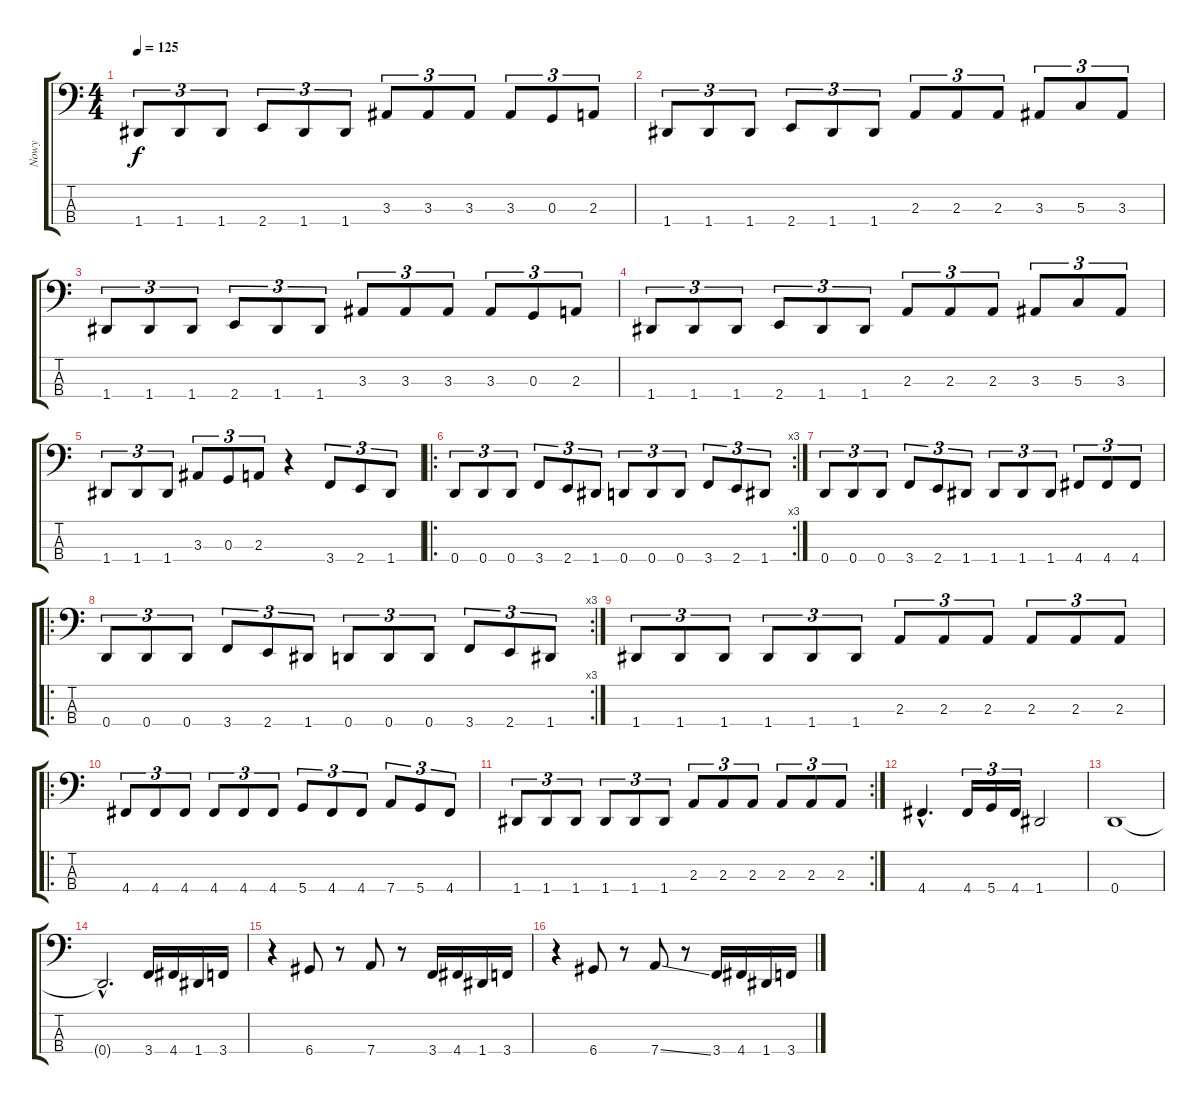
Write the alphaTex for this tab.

\track ("Nowy" "Nowy") {instrument electricbassfinger}
\staff {score tabs}
\tuning (F2 C2 G1 D1) {hide}
\ts (4 4)
\tempo 125
\clef f4
\ks c
1.4.8{tu (3 2) dy f} 1.4.8{tu (3 2)} 1.4.8{tu (3 2)} 2.4.8{tu (3 2)} 1.4.8{tu (3 2)} 1.4.8{tu (3 2)} 3.3.8{tu (3 2)} 3.3.8{tu (3 2)} 3.3.8{tu (3 2)} 3.3.8{tu (3 2)} 0.3.8{tu (3 2)} 2.3.8{tu (3 2)} |
1.4.8{tu (3 2)} 1.4.8{tu (3 2)} 1.4.8{tu (3 2)} 2.4.8{tu (3 2)} 1.4.8{tu (3 2)} 1.4.8{tu (3 2)} 2.3.8{tu (3 2)} 2.3.8{tu (3 2)} 2.3.8{tu (3 2)} 3.3.8{tu (3 2)} 5.3.8{tu (3 2)} 3.3.8{tu (3 2)} |
1.4.8{tu (3 2)} 1.4.8{tu (3 2)} 1.4.8{tu (3 2)} 2.4.8{tu (3 2)} 1.4.8{tu (3 2)} 1.4.8{tu (3 2)} 3.3.8{tu (3 2)} 3.3.8{tu (3 2)} 3.3.8{tu (3 2)} 3.3.8{tu (3 2)} 0.3.8{tu (3 2)} 2.3.8{tu (3 2)} |
1.4.8{tu (3 2)} 1.4.8{tu (3 2)} 1.4.8{tu (3 2)} 2.4.8{tu (3 2)} 1.4.8{tu (3 2)} 1.4.8{tu (3 2)} 2.3.8{tu (3 2)} 2.3.8{tu (3 2)} 2.3.8{tu (3 2)} 3.3.8{tu (3 2)} 5.3.8{tu (3 2)} 3.3.8{tu (3 2)} |
1.4.8{tu (3 2)} 1.4.8{tu (3 2)} 1.4.8{tu (3 2)} 3.3.8{tu (3 2)} 0.3.8{tu (3 2)} 2.3.8{tu (3 2)} r.4 3.4.8{tu (3 2)} 2.4.8{tu (3 2)} 1.4.8{tu (3 2)} |
\ro
\rc 3
0.4.8{tu (3 2)} 0.4.8{tu (3 2)} 0.4.8{tu (3 2)} 3.4.8{tu (3 2)} 2.4.8{tu (3 2)} 1.4.8{tu (3 2)} 0.4.8{tu (3 2)} 0.4.8{tu (3 2)} 0.4.8{tu (3 2)} 3.4.8{tu (3 2)} 2.4.8{tu (3 2)} 1.4.8{tu (3 2)} |
0.4.8{tu (3 2)} 0.4.8{tu (3 2)} 0.4.8{tu (3 2)} 3.4.8{tu (3 2)} 2.4.8{tu (3 2)} 1.4.8{tu (3 2)} 1.4.8{tu (3 2)} 1.4.8{tu (3 2)} 1.4.8{tu (3 2)} 4.4.8{tu (3 2)} 4.4.8{tu (3 2)} 4.4.8{tu (3 2)} |
\ro
\rc 3
0.4.8{tu (3 2)} 0.4.8{tu (3 2)} 0.4.8{tu (3 2)} 3.4.8{tu (3 2)} 2.4.8{tu (3 2)} 1.4.8{tu (3 2)} 0.4.8{tu (3 2)} 0.4.8{tu (3 2)} 0.4.8{tu (3 2)} 3.4.8{tu (3 2)} 2.4.8{tu (3 2)} 1.4.8{tu (3 2)} |
1.4.8{tu (3 2)} 1.4.8{tu (3 2)} 1.4.8{tu (3 2)} 1.4.8{tu (3 2)} 1.4.8{tu (3 2)} 1.4.8{tu (3 2)} 2.3.8{tu (3 2)} 2.3.8{tu (3 2)} 2.3.8{tu (3 2)} 2.3.8{tu (3 2)} 2.3.8{tu (3 2)} 2.3.8{tu (3 2)} |
\ro
4.4.8{tu (3 2)} 4.4.8{tu (3 2)} 4.4.8{tu (3 2)} 4.4.8{tu (3 2)} 4.4.8{tu (3 2)} 4.4.8{tu (3 2)} 5.4.8{tu (3 2)} 4.4.8{tu (3 2)} 4.4.8{tu (3 2)} 7.4.8{tu (3 2)} 5.4.8{tu (3 2)} 4.4.8{tu (3 2)} |
\rc 2
1.4.8{tu (3 2)} 1.4.8{tu (3 2)} 1.4.8{tu (3 2)} 1.4.8{tu (3 2)} 1.4.8{tu (3 2)} 1.4.8{tu (3 2)} 2.3.8{tu (3 2)} 2.3.8{tu (3 2)} 2.3.8{tu (3 2)} 2.3.8{tu (3 2)} 2.3.8{tu (3 2)} 2.3.8{tu (3 2)} |
4.4{hac}.4{d} 4.4.16{tu (3 2)} 5.4.16{tu (3 2)} 4.4.16{tu (3 2)} 1.4.2 |
0.4.1 |
0.4{hac t}.2{d} 3.4.16 4.4.16 1.4.16 3.4.16 |
r.4 6.4.8 r.8 7.4.8 r.8 3.4.16 4.4.16 1.4.16 3.4.16 |
r.4 6.4.8 r.8 7.4{ss}.8 r.8 3.4.16 4.4.16 1.4.16 3.4.16
